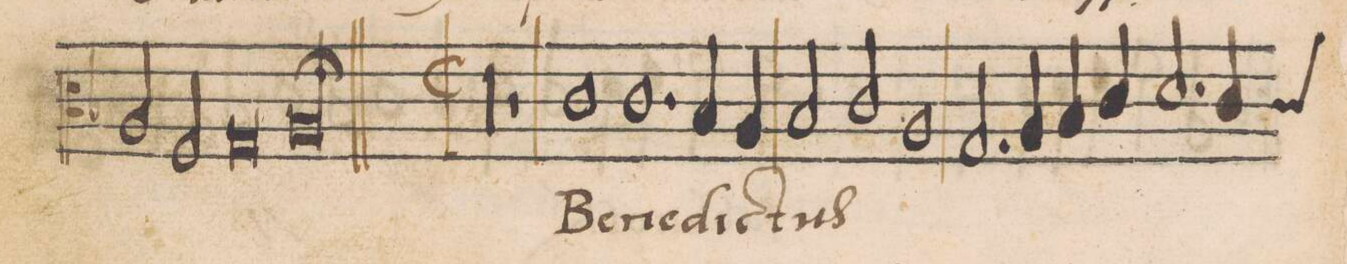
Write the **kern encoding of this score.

**kern	**text
*I"TENOR	*
*clefC3	*
*k[b-]	*
*met(C|)	*
*M2/1	*
2A/	.
2F/	.
=81-	=81-
0G	.
=82-	=82-
0A;	-ſis
*	*Xij
=83||-	=83||-
0r	.
=84-	=84-
0r	.
=85-	=85-
1r	.
1c	Be-
=86-	=86-
1.c	-ne-
4B-/	-dic-
4A/	.
=87-	=87-
2B-/	-tus-
2c/	.
1A	.
=88-	=88-
2.G/	.
4A/	.
4B-/	.
4c/	.
2.d/	.
=89-	=89-
*custos:c	*
4c/	.
*-	*-
